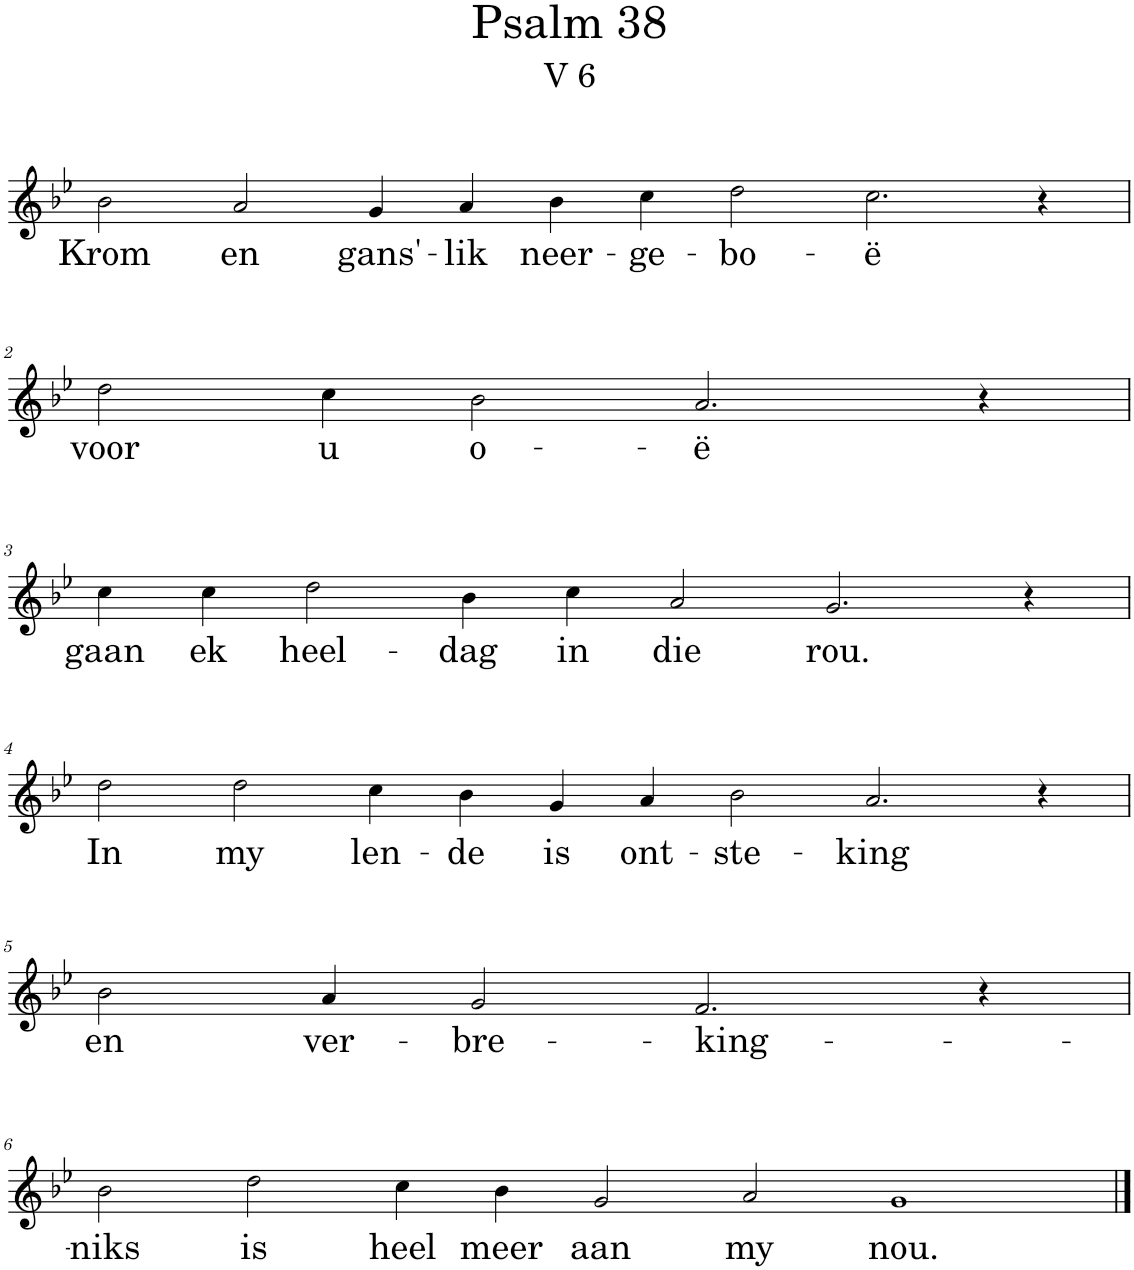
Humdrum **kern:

**kern	**text
*part1	*part1
*staff1	*staff1
*I"Pipe Organ	*
*I'Org.	*
*clefG2	*
*k[b-e-]	*
*M14/4	*
=1	=1
!	!LO:LY:b
2b-\	Krom
!	!LO:LY:b
2a/	en
!	!LO:LY:b
4g/	gans'-
!	!LO:LY:b
4a/	-lik
!	!LO:LY:b
4b-\	neer-
!	!LO:LY:b
4cc\	-ge-
!	!LO:LY:b
2dd\	-bo-
!	!LO:LY:b
2.cc\	-ë
4r	.
!!LO:LB:g=z
=2	=2
*M9/4	*
!	!LO:LY:b
2dd\	voor
!	!LO:LY:b
4cc\	u
!	!LO:LY:b
2b-\	o-
!	!LO:LY:b
2.a/	-ë
4r	.
!!LO:LB:g=z
=3	=3
*M12/4	*
!	!LO:LY:b
4cc\	gaan
!	!LO:LY:b
4cc\	ek
!	!LO:LY:b
2dd\	heel-
!	!LO:LY:b
4b-\	-dag
!	!LO:LY:b
4cc\	in
!	!LO:LY:b
2a/	die
!	!LO:LY:b
2.g/	rou.
4r	.
!!LO:LB:g=z
=4	=4
*M14/4	*
!	!LO:LY:b
2dd\	In
!	!LO:LY:b
2dd\	my
!	!LO:LY:b
4cc\	len-
!	!LO:LY:b
4b-\	-de
!	!LO:LY:b
4g/	is
!	!LO:LY:b
4a/	ont-
!	!LO:LY:b
2b-\	-ste-
!	!LO:LY:b
2.a/	-king
4r	.
!!LO:LB:g=z
=5	=5
*M9/4	*
!	!LO:LY:b
2b-\	en
!	!LO:LY:b
4a/	ver-
!	!LO:LY:b
2g/	-bre-
!	!LO:LY:b
2.f/	-king-
4r	.
!!LO:LB:g=z
=6	=6
*M14/4	*
!	!LO:LY:b
2b-\	-niks
!	!LO:LY:b
2dd\	is
!	!LO:LY:b
4cc\	heel
!	!LO:LY:b
4b-\	meer
!	!LO:LY:b
2g/	aan
!	!LO:LY:b
2a/	my
!	!LO:LY:b
1g	nou.
==	==
*-	*-
